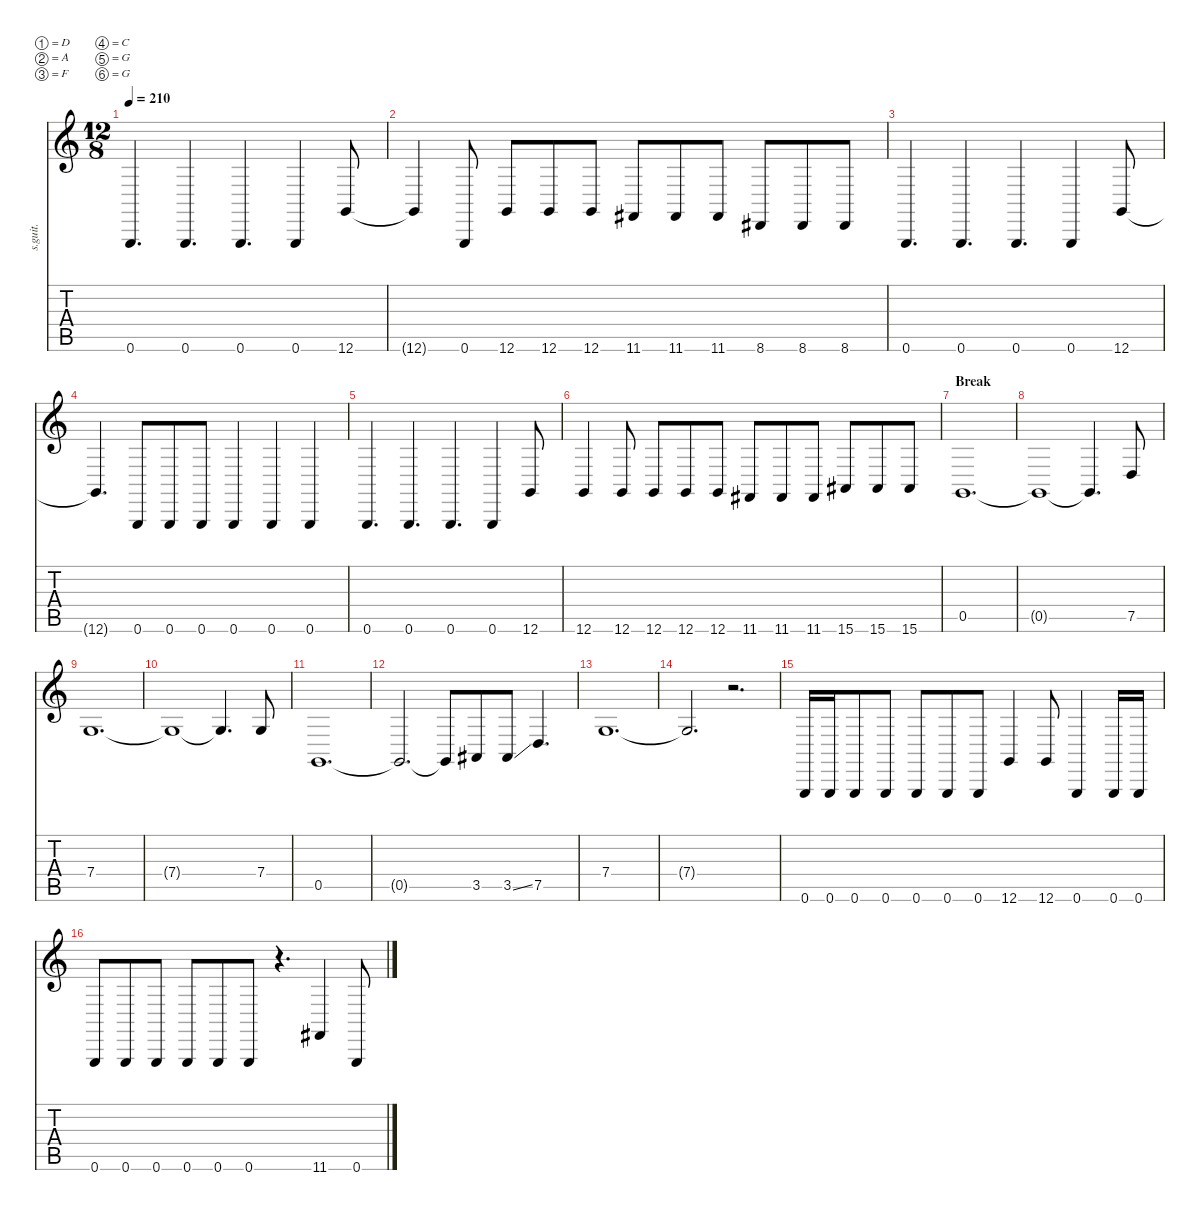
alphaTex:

\defaultSystemsLayout 4
\hideDynamics
\bracketExtendMode nobrackets
\track ("Bass" "s.guit.") {instrument electricbasspick}
\staff {score tabs}
\tuning (D3 A2 F2 C2 G1 G0)
\ts (12 8)
\tempo 210
\clef g2
\ks c
0.6.4{d lyrics (0 "") lyrics (1 "") lyrics (2 "") lyrics (3 "") lyrics (4 "") dy f} 0.6.4{d lyrics (0 "") lyrics (1 "") lyrics (2 "") lyrics (3 "") lyrics (4 "")} 0.6.4{d lyrics (0 "") lyrics (1 "") lyrics (2 "") lyrics (3 "") lyrics (4 "")} 0.6.4{lyrics (0 "") lyrics (1 "") lyrics (2 "") lyrics (3 "") lyrics (4 "")} 12.6.8{lyrics (0 "") lyrics (1 "") lyrics (2 "") lyrics (3 "") lyrics (4 "")} |
12.6{t}.4{lyrics (0 "") lyrics (1 "") lyrics (2 "") lyrics (3 "") lyrics (4 "")} 0.6.8{lyrics (0 "") lyrics (1 "") lyrics (2 "") lyrics (3 "") lyrics (4 "")} 12.6.8{lyrics (0 "") lyrics (1 "") lyrics (2 "") lyrics (3 "") lyrics (4 "")} 12.6.8{lyrics (0 "") lyrics (1 "") lyrics (2 "") lyrics (3 "") lyrics (4 "")} 12.6.8{lyrics (0 "") lyrics (1 "") lyrics (2 "") lyrics (3 "") lyrics (4 "")} 11.6{acc #}.8{lyrics (0 "") lyrics (1 "") lyrics (2 "") lyrics (3 "") lyrics (4 "")} 11.6{acc #}.8{lyrics (0 "") lyrics (1 "") lyrics (2 "") lyrics (3 "") lyrics (4 "")} 11.6{acc #}.8{lyrics (0 "") lyrics (1 "") lyrics (2 "") lyrics (3 "") lyrics (4 "")} 8.6{acc #}.8{lyrics (0 "") lyrics (1 "") lyrics (2 "") lyrics (3 "") lyrics (4 "")} 8.6{acc #}.8{lyrics (0 "") lyrics (1 "") lyrics (2 "") lyrics (3 "") lyrics (4 "")} 8.6{acc #}.8{lyrics (0 "") lyrics (1 "") lyrics (2 "") lyrics (3 "") lyrics (4 "")} |
0.6.4{d lyrics (0 "") lyrics (1 "") lyrics (2 "") lyrics (3 "") lyrics (4 "")} 0.6.4{d lyrics (0 "") lyrics (1 "") lyrics (2 "") lyrics (3 "") lyrics (4 "")} 0.6.4{d lyrics (0 "") lyrics (1 "") lyrics (2 "") lyrics (3 "") lyrics (4 "")} 0.6.4{lyrics (0 "") lyrics (1 "") lyrics (2 "") lyrics (3 "") lyrics (4 "")} 12.6.8{lyrics (0 "") lyrics (1 "") lyrics (2 "") lyrics (3 "") lyrics (4 "")} |
12.6{t}.4{d lyrics (0 "") lyrics (1 "") lyrics (2 "") lyrics (3 "") lyrics (4 "")} 0.6.8{lyrics (0 "") lyrics (1 "") lyrics (2 "") lyrics (3 "") lyrics (4 "")} 0.6.8{lyrics (0 "") lyrics (1 "") lyrics (2 "") lyrics (3 "") lyrics (4 "")} 0.6.8{lyrics (0 "") lyrics (1 "") lyrics (2 "") lyrics (3 "") lyrics (4 "")} 0.6.4{lyrics (0 "") lyrics (1 "") lyrics (2 "") lyrics (3 "") lyrics (4 "")} 0.6.4{lyrics (0 "") lyrics (1 "") lyrics (2 "") lyrics (3 "") lyrics (4 "")} 0.6.4{lyrics (0 "") lyrics (1 "") lyrics (2 "") lyrics (3 "") lyrics (4 "")} |
0.6.4{d lyrics (0 "") lyrics (1 "") lyrics (2 "") lyrics (3 "") lyrics (4 "")} 0.6.4{d lyrics (0 "") lyrics (1 "") lyrics (2 "") lyrics (3 "") lyrics (4 "")} 0.6.4{d lyrics (0 "") lyrics (1 "") lyrics (2 "") lyrics (3 "") lyrics (4 "")} 0.6.4{lyrics (0 "") lyrics (1 "") lyrics (2 "") lyrics (3 "") lyrics (4 "")} 12.6.8{lyrics (0 "") lyrics (1 "") lyrics (2 "") lyrics (3 "") lyrics (4 "")} |
12.6.4{lyrics (0 "") lyrics (1 "") lyrics (2 "") lyrics (3 "") lyrics (4 "")} 12.6.8{lyrics (0 "") lyrics (1 "") lyrics (2 "") lyrics (3 "") lyrics (4 "")} 12.6.8{lyrics (0 "") lyrics (1 "") lyrics (2 "") lyrics (3 "") lyrics (4 "")} 12.6.8{lyrics (0 "") lyrics (1 "") lyrics (2 "") lyrics (3 "") lyrics (4 "")} 12.6.8{lyrics (0 "") lyrics (1 "") lyrics (2 "") lyrics (3 "") lyrics (4 "")} 11.6{acc #}.8{lyrics (0 "") lyrics (1 "") lyrics (2 "") lyrics (3 "") lyrics (4 "")} 11.6{acc #}.8{lyrics (0 "") lyrics (1 "") lyrics (2 "") lyrics (3 "") lyrics (4 "")} 11.6{acc #}.8{lyrics (0 "") lyrics (1 "") lyrics (2 "") lyrics (3 "") lyrics (4 "")} 15.6{acc #}.8{lyrics (0 "") lyrics (1 "") lyrics (2 "") lyrics (3 "") lyrics (4 "")} 15.6{acc #}.8{lyrics (0 "") lyrics (1 "") lyrics (2 "") lyrics (3 "") lyrics (4 "")} 15.6{acc #}.8{lyrics (0 "") lyrics (1 "") lyrics (2 "") lyrics (3 "") lyrics (4 "")} |
\section ("" "Break")
0.5.1{d lyrics (0 "") lyrics (1 "") lyrics (2 "") lyrics (3 "") lyrics (4 "")} |
0.5{t}.1{lyrics (0 "") lyrics (1 "") lyrics (2 "") lyrics (3 "") lyrics (4 "")} 0.5{t}.4{d lyrics (0 "") lyrics (1 "") lyrics (2 "") lyrics (3 "") lyrics (4 "")} 7.5.8{lyrics (0 "") lyrics (1 "") lyrics (2 "") lyrics (3 "") lyrics (4 "")} |
7.4.1{d lyrics (0 "") lyrics (1 "") lyrics (2 "") lyrics (3 "") lyrics (4 "")} |
7.4{t}.1{lyrics (0 "") lyrics (1 "") lyrics (2 "") lyrics (3 "") lyrics (4 "")} 7.4{t}.4{d lyrics (0 "") lyrics (1 "") lyrics (2 "") lyrics (3 "") lyrics (4 "")} 7.4.8{lyrics (0 "") lyrics (1 "") lyrics (2 "") lyrics (3 "") lyrics (4 "")} |
0.5.1{d lyrics (0 "") lyrics (1 "") lyrics (2 "") lyrics (3 "") lyrics (4 "")} |
0.5{t}.2{d lyrics (0 "") lyrics (1 "") lyrics (2 "") lyrics (3 "") lyrics (4 "")} 0.5{t}.8{lyrics (0 "") lyrics (1 "") lyrics (2 "") lyrics (3 "") lyrics (4 "")} 3.5{acc #}.8{lyrics (0 "") lyrics (1 "") lyrics (2 "") lyrics (3 "") lyrics (4 "")} 3.5{ss acc #}.8{lyrics (0 "") lyrics (1 "") lyrics (2 "") lyrics (3 "") lyrics (4 "")} 7.5.4{d lyrics (0 "") lyrics (1 "") lyrics (2 "") lyrics (3 "") lyrics (4 "")} |
7.4.1{d lyrics (0 "") lyrics (1 "") lyrics (2 "") lyrics (3 "") lyrics (4 "")} |
7.4{t}.2{d lyrics (0 "") lyrics (1 "") lyrics (2 "") lyrics (3 "") lyrics (4 "")} r.2{d} |
0.6.16{lyrics (0 "") lyrics (1 "") lyrics (2 "") lyrics (3 "") lyrics (4 "")} 0.6.16{lyrics (0 "") lyrics (1 "") lyrics (2 "") lyrics (3 "") lyrics (4 "")} 0.6.8{lyrics (0 "") lyrics (1 "") lyrics (2 "") lyrics (3 "") lyrics (4 "")} 0.6.8{lyrics (0 "") lyrics (1 "") lyrics (2 "") lyrics (3 "") lyrics (4 "")} 0.6.8{lyrics (0 "") lyrics (1 "") lyrics (2 "") lyrics (3 "") lyrics (4 "")} 0.6.8{lyrics (0 "") lyrics (1 "") lyrics (2 "") lyrics (3 "") lyrics (4 "")} 0.6.8{lyrics (0 "") lyrics (1 "") lyrics (2 "") lyrics (3 "") lyrics (4 "")} 12.6.4{lyrics (0 "") lyrics (1 "") lyrics (2 "") lyrics (3 "") lyrics (4 "")} 12.6.8{lyrics (0 "") lyrics (1 "") lyrics (2 "") lyrics (3 "") lyrics (4 "")} 0.6.4{lyrics (0 "") lyrics (1 "") lyrics (2 "") lyrics (3 "") lyrics (4 "")} 0.6.16{lyrics (0 "") lyrics (1 "") lyrics (2 "") lyrics (3 "") lyrics (4 "")} 0.6.16{lyrics (0 "") lyrics (1 "") lyrics (2 "") lyrics (3 "") lyrics (4 "")} |
0.6.8{lyrics (0 "") lyrics (1 "") lyrics (2 "") lyrics (3 "") lyrics (4 "")} 0.6.8{lyrics (0 "") lyrics (1 "") lyrics (2 "") lyrics (3 "") lyrics (4 "")} 0.6.8{lyrics (0 "") lyrics (1 "") lyrics (2 "") lyrics (3 "") lyrics (4 "")} 0.6.8{lyrics (0 "") lyrics (1 "") lyrics (2 "") lyrics (3 "") lyrics (4 "")} 0.6.8{lyrics (0 "") lyrics (1 "") lyrics (2 "") lyrics (3 "") lyrics (4 "")} 0.6.8{lyrics (0 "") lyrics (1 "") lyrics (2 "") lyrics (3 "") lyrics (4 "")} r.4{d} 11.6{acc #}.4{lyrics (0 "") lyrics (1 "") lyrics (2 "") lyrics (3 "") lyrics (4 "")} 0.6.8{lyrics (0 "") lyrics (1 "") lyrics (2 "") lyrics (3 "") lyrics (4 "")}
